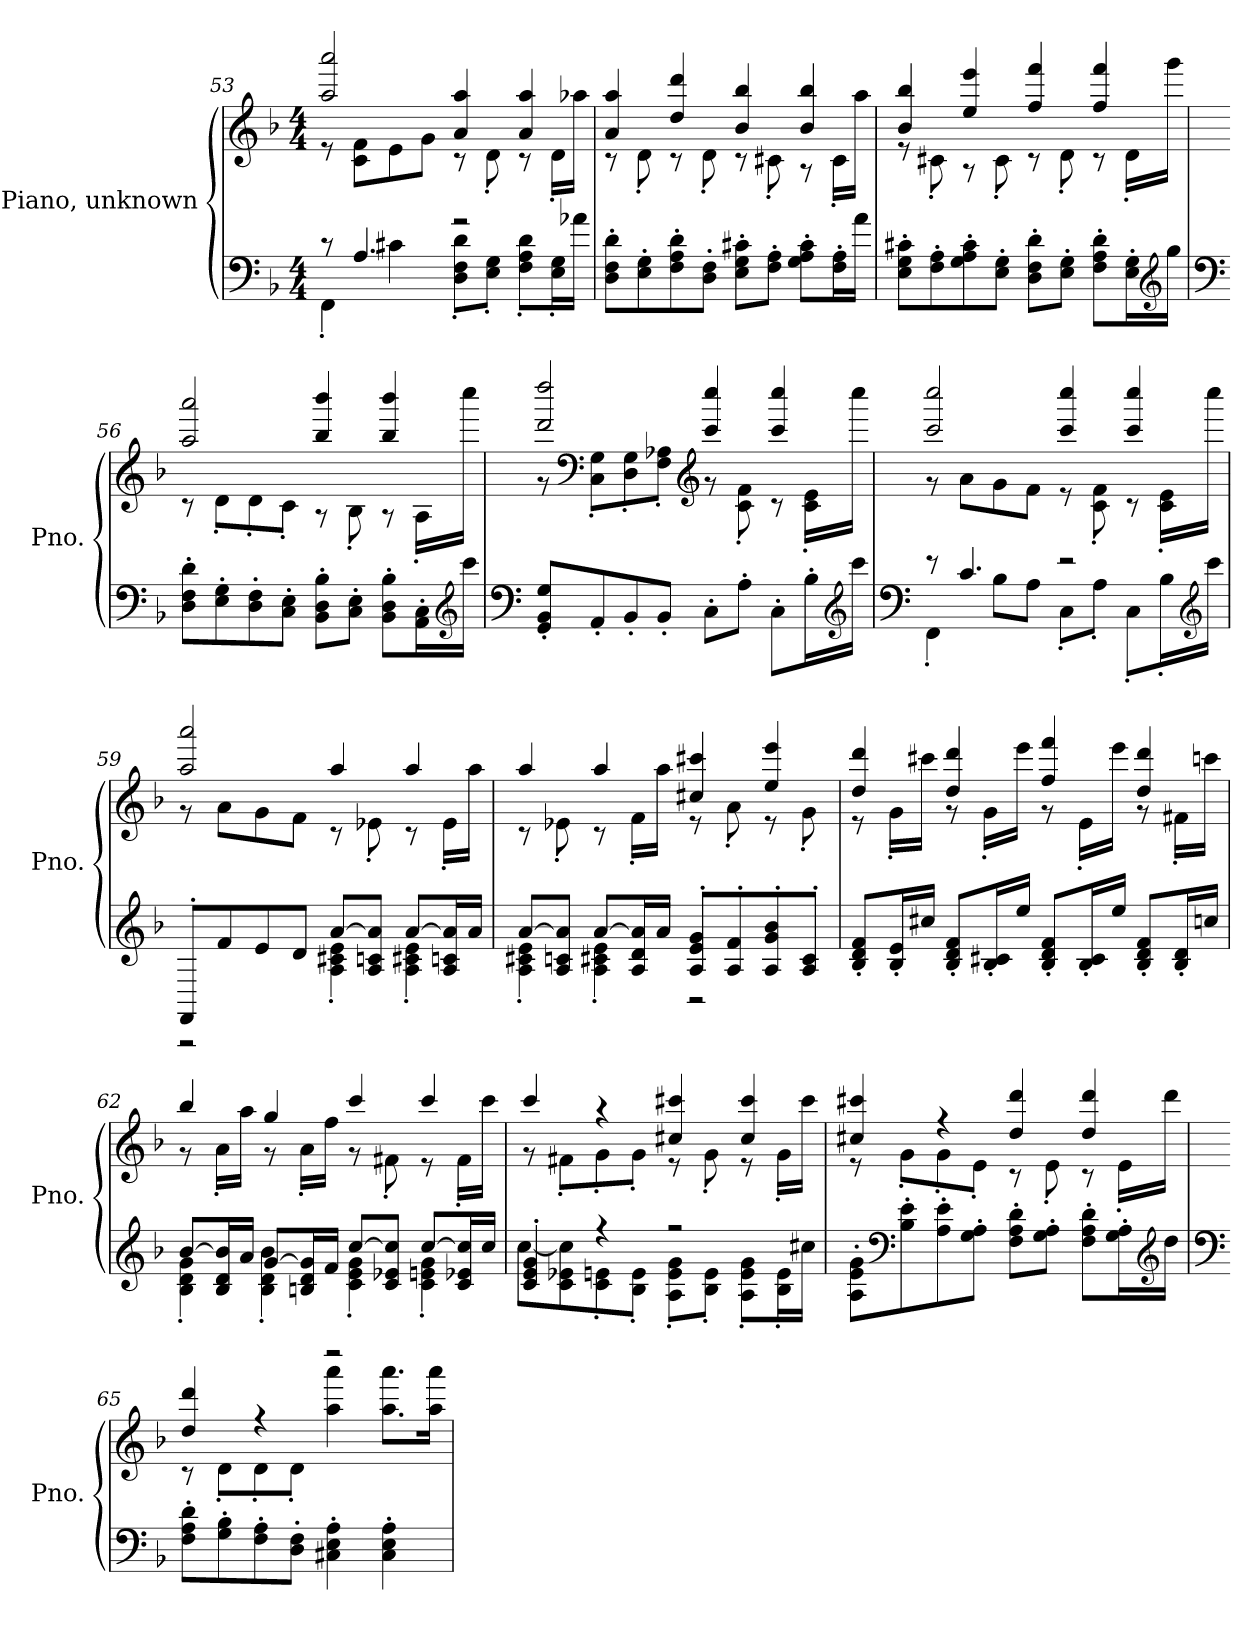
**kern	**kern
*part1	*part1
*staff2	*staff1
*I"Piano, unknown	*
*I'Pno.	*
*clefF4	*clefG2
*k[b-]	*k[b-]
*M4/4	*M4/4
=53	=53
*^	*^
8r	4FF'\	2aa/ 2aaa/	8r
4.A/	.	.	8c\ 8f\L
.	4c#X\	.	8e\
.	.	.	8g\J
2r	8D\' 8F\' 8d\'L	4a/ 4aa/	8r
.	8E\' 8G\'J	.	8d'\
.	8F\' 8A\' 8d\'L	4a/ 4aa/	8r
.	16E\' 16G\'L	.	16d'\LL
.	16a-X\JJ	.	16aa-X\JJ
*v	*v	*	*
!!LO:LB:g=z	!!
=54	=54	=54
8D\' 8F\' 8d\'L	4a/ 4aa/	8r
8E\' 8G\'	.	8d'\
8F\' 8A\' 8d\'	4dd/ 4ddd/	8r
8D\' 8F\'J	.	8d'\
8E\' 8G\' 8c#X\'L	4b-/ 4bb-/	8r
8F\' 8A\'J	.	8c#X'\
8G\' 8A\' 8c#\'L	4b-/ 4bb-/	8r
16F\' 16A\'L	.	16c#'\LL
16a\JJ	.	16aa\JJ
=55	=55	=55
8E\' 8G\' 8c#X\'L	4b-/ 4bb-/	8r
8F\' 8A\'	.	8c#X'\
8G\' 8A\' 8c#\'	4ee/ 4eee/	8r
8E\' 8G\'J	.	8c#'\
8D\' 8F\' 8d\'L	4ff/ 4fff/	8r
8E\' 8G\'J	.	8d'\
8F\' 8A\' 8d\'L	4ff/ 4fff/	8r
16E\' 16G\'L	.	16d'\LL
*clefG2	*	*
16gg\JJ	.	16ggg\JJ
=56	=56	=56
*clefF4	*	*
8D\' 8F\' 8d\'L	2aa/ 2aaa/	8r
8E\' 8G\'	.	8d'\L
8D\' 8F\'	.	8d'\
8C\' 8E\'J	.	8c'\J
8BB-\' 8D\' 8B-\'L	4bb-/ 4bbb-/	8r
8C\' 8E\'J	.	8B-'\
8BB-\' 8D\' 8B-\'L	4bb-/ 4bbb-/	8r
16AA\' 16C\'L	.	16A'\LL
*clefG2	*	*
16ccc\JJ	.	16cccc\JJ
!!LO:LB:g=z	!!
=57	=57	=57
*clefF4	*	*
8GG/' 8BB-/' 8G/'L	2ddd/ 2dddd/	8r
*	*clefF4	*
8AA'/	.	8C\' 8G\'L
8BB-'/	.	8D\' 8G\'
8BB-'/J	.	8F\' 8A-X\'J
*	*clefG2	*
8C'\L	4ccc/ 4cccc/	8r
8A'\J	.	8c\' 8f\'
8C'\L	4ccc/ 4cccc/	8r
16B-'\L	.	16c\' 16e\'LL
*clefG2	*	*
16ccc\JJ	.	16cccc\JJ
=58	=58	=58
*clefF4	*	*
*^	*	*
8r	4FF'\	2ccc/ 2cccc/	8r
4.c/	.	.	8a\L
.	8B-\L	.	8g\
.	8A\J	.	8f\J
2r	8C'\L	4ccc/ 4cccc/	8r
.	8A'\J	.	8c\' 8f\'
.	8C'\L	4ccc/ 4cccc/	8r
.	16B-'\L	.	16c\' 16e\'LL
*clefG2	*	*	*
.	16ccc\JJ	.	16cccc\JJ
=59	=59	=59	=59
8FF'/L	2r	2aa/ 2aaa/	8r
8f/	.	.	8a\L
8e/	.	.	8g\
8d/J	.	.	8f\J
[8a/L	4A\' 4c#X\' 4e\'	4aa/	8r
8A/ 8cn/ 8a/]J	.	.	8e-X'\
[8a/L	4A\' 4c#X\' 4e\'	4aa/	8r
16A/ 16cn/ 16a/]L	.	.	16e-'\LL
16a/JJ	.	.	16aa\JJ
!!LO:LB:g=z	!!
=60	=60	=60	=60
[8a/L	4A\' 4c#X\' 4e\'	4aa/	8r
8A/ 8cn/ 8a/]J	.	.	8e-X'\
[8a/L	4A\' 4c#X\' 4e\'	4aa/	8r
16A/ 16d/ 16a/]L	.	.	16f'\LL
16a/JJ	.	.	16aa\JJ
8A/' 8e/' 8g/'L	2r	4cc#X/ 4ccc#X/	8r
8A/' 8f/'	.	.	8a'\
8A/' 8g/' 8b-/'	.	4ee/ 4eee/	8r
8A/' 8c#/'J	.	.	8g'\
*v	*v	*	*
=61	=61	=61
8B-/' 8d/' 8f/'L	4dd/ 4ddd/	8r
16B-/' 16e/'L	.	16g'\LL
16cc#X/JJ	.	16ccc#X\JJ
8B-/' 8d/' 8f/'L	4dd/ 4ddd/	8r
16B-/' 16c#X/'L	.	16g'\LL
16ee/JJ	.	16eee\JJ
8B-/' 8d/' 8f/'L	4ff/ 4fff/	8r
16B-/' 16c#/'L	.	16e'\LL
16ee/JJ	.	16eee\JJ
8B-/' 8d/' 8f/'L	4dd/ 4ddd/	8r
16B-/' 16d/'L	.	16f#X'\LL
16ccn/JJ	.	16cccn\JJ
!!LO:LB:g=z	!!
=62	=62	=62
*^	*	*
[8b-/L	4B-\' 4d\' 4g\'	4bb-/	8r
16B-/ 16d/ 16b-/]L	.	.	16a'\LL
16a/JJ	.	.	16aa\JJ
[8g/L	4B-\' 4d\' 4b-\'	4gg/	8r
16Bn/ 16d/ 16g/]L	.	.	16a'\LL
16f/JJ	.	.	16ff\JJ
[8cc/L	4c\' 4e\' 4g\'	4ccc/	8r
8c/ 8e-X/ 8cc/]J	.	.	8f#X'\
[8cc/L	4c\' 4en\' 4g\'	4ccc/	8r
16c/ 16e-X/ 16cc/]L	.	.	16f#'\LL
16cc/JJ	.	.	16ccc\JJ
=63	=63	=63	=63
4c/' 4e/' 4g/'	[8cc\L	4ccc/	8r
.	8c\ 8e-X\ 8cc\]	.	8f#X'\L
4r	8c\' 8en\'	4r	8g'\
.	8B-\' 8e\'J	.	8g'\J
2r	8A\' 8e\' 8g\'L	4cc#X/ 4ccc#X/	8r
.	8B-\' 8e\'J	.	8g'\
.	8A\' 8e\' 8g\'L	4cc#/ 4ccc#/	8r
.	16B-\' 16e\'L	.	16g'\LL
.	16cc#X\JJ	.	16ccc#\JJ
*v	*v	*	*
=64	=64	=64
8A\' 8e\' 8g\'L	4cc#X/ 4ccc#X/	8r
*clefF4	*	*
8B-\' 8e\'	.	8g'\L
8A\' 8e\'	4r	8g'\
8G\' 8A\'J	.	8e'\J
8F\' 8A\' 8d\'L	4dd/ 4ddd/	8r
8G\' 8A\'J	.	8e'\
8F\' 8A\' 8d\'L	4dd/ 4ddd/	8r
16G\' 16A\'L	.	16e'\LL
*clefG2	*	*
16dd\JJ	.	16ddd\JJ
!!LO:LB:g=z	!!
=65	=65	=65
*clefF4	*	*
8F\' 8A\' 8d\'L	4dd/ 4ddd/	8r
8G\' 8B-\'	.	8d'\L
8F\' 8A\'	4r	8d'\
8D\' 8F\'J	.	8d'\J
4C#X\' 4E\' 4A\'	2r	4aa\ 4aaa\
4C#\' 4E\' 4A\'	.	8.aa\ 8.aaa\L
.	.	16aa\ 16aaa\Jk
*	*v	*v
=	=
*-	*-
